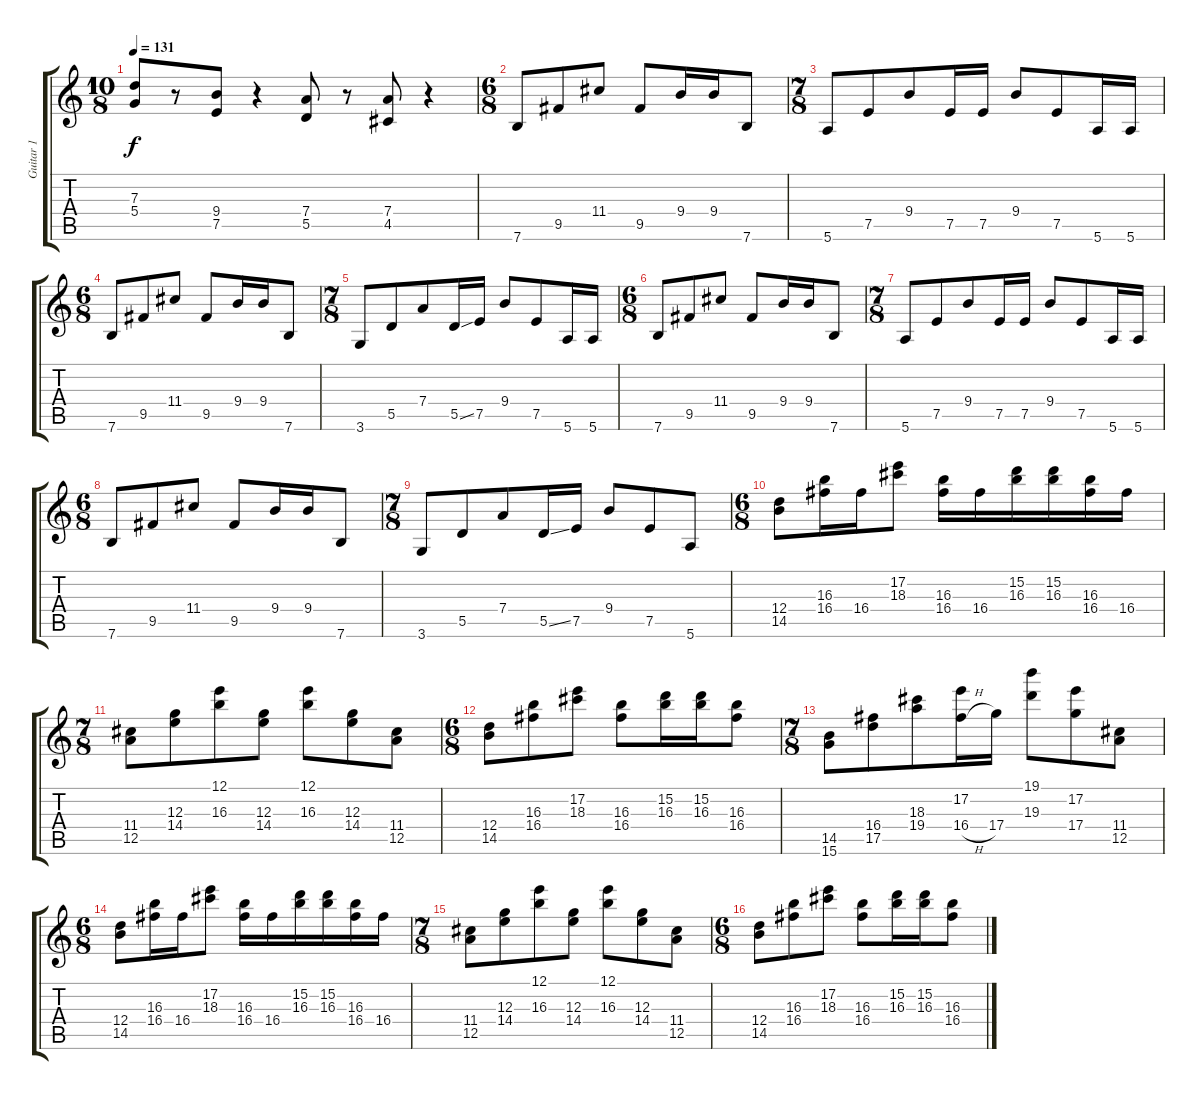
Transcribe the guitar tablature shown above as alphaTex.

\track ("Guitar 1" "Guitar 1") {instrument overdrivenguitar}
\staff {score tabs}
\tuning (E4 B3 G3 D3 A2 E2) {hide}
\ts (10 8)
\tempo 131
\clef g2
\ks c
(7.3 5.4).8{dy f} r.8 (9.4 7.5).8 r.4 (7.4 5.5).8 r.8 (7.4 4.5).8 r.4 |
\ts (6 8)
7.6.8 9.5.8 11.4.8 9.5.8 9.4.16 9.4.16 7.6.8 |
\ts (7 8)
5.6.8 7.5.8 9.4.8 7.5.16 7.5.16 9.4.8 7.5.8 5.6.16 5.6.16 |
\ts (6 8)
7.6.8 9.5.8 11.4.8 9.5.8 9.4.16 9.4.16 7.6.8 |
\ts (7 8)
3.6.8 5.5.8 7.4.8 5.5{ss}.16 7.5.16 9.4.8 7.5.8 5.6.16 5.6.16 |
\ts (6 8)
7.6.8 9.5.8 11.4.8 9.5.8 9.4.16 9.4.16 7.6.8 |
\ts (7 8)
5.6.8 7.5.8 9.4.8 7.5.16 7.5.16 9.4.8 7.5.8 5.6.16 5.6.16 |
\ts (6 8)
7.6.8 9.5.8 11.4.8 9.5.8 9.4.16 9.4.16 7.6.8 |
\ts (7 8)
3.6.8 5.5.8 7.4.8 5.5{ss}.16 7.5.16 9.4.8 7.5.8 5.6.8 |
\ts (6 8)
(12.4 14.5).8 (16.3 16.4).16 16.4.16 (17.2 18.3).8 (16.3 16.4).16 16.4.16 (15.2 16.3).16 (15.2 16.3).16 (16.3 16.4).16 16.4.16 |
\ts (7 8)
(11.4 12.5).8 (12.3 14.4).8 (12.1 16.3).8 (12.3 14.4).8 (12.1 16.3).8 (12.3 14.4).8 (11.4 12.5).8 |
\ts (6 8)
(12.4 14.5).8 (16.3 16.4).8 (17.2 18.3).8 (16.3 16.4).8 (15.2 16.3).16 (15.2 16.3).16 (16.3 16.4).8 |
\ts (7 8)
(14.5 15.6).8 (16.4 17.5).8 (18.3 19.4).8 (17.2 16.4{h}).16 17.4.16 (19.1 19.3).8 (17.2 17.4).8 (11.4 12.5).8 |
\ts (6 8)
(12.4 14.5).8 (16.3 16.4).16 16.4.16 (17.2 18.3).8 (16.3 16.4).16 16.4.16 (15.2 16.3).16 (15.2 16.3).16 (16.3 16.4).16 16.4.16 |
\ts (7 8)
(11.4 12.5).8 (12.3 14.4).8 (12.1 16.3).8 (12.3 14.4).8 (12.1 16.3).8 (12.3 14.4).8 (11.4 12.5).8 |
\ts (6 8)
(12.4 14.5).8 (16.3 16.4).8 (17.2 18.3).8 (16.3 16.4).8 (15.2 16.3).16 (15.2 16.3).16 (16.3 16.4).8
